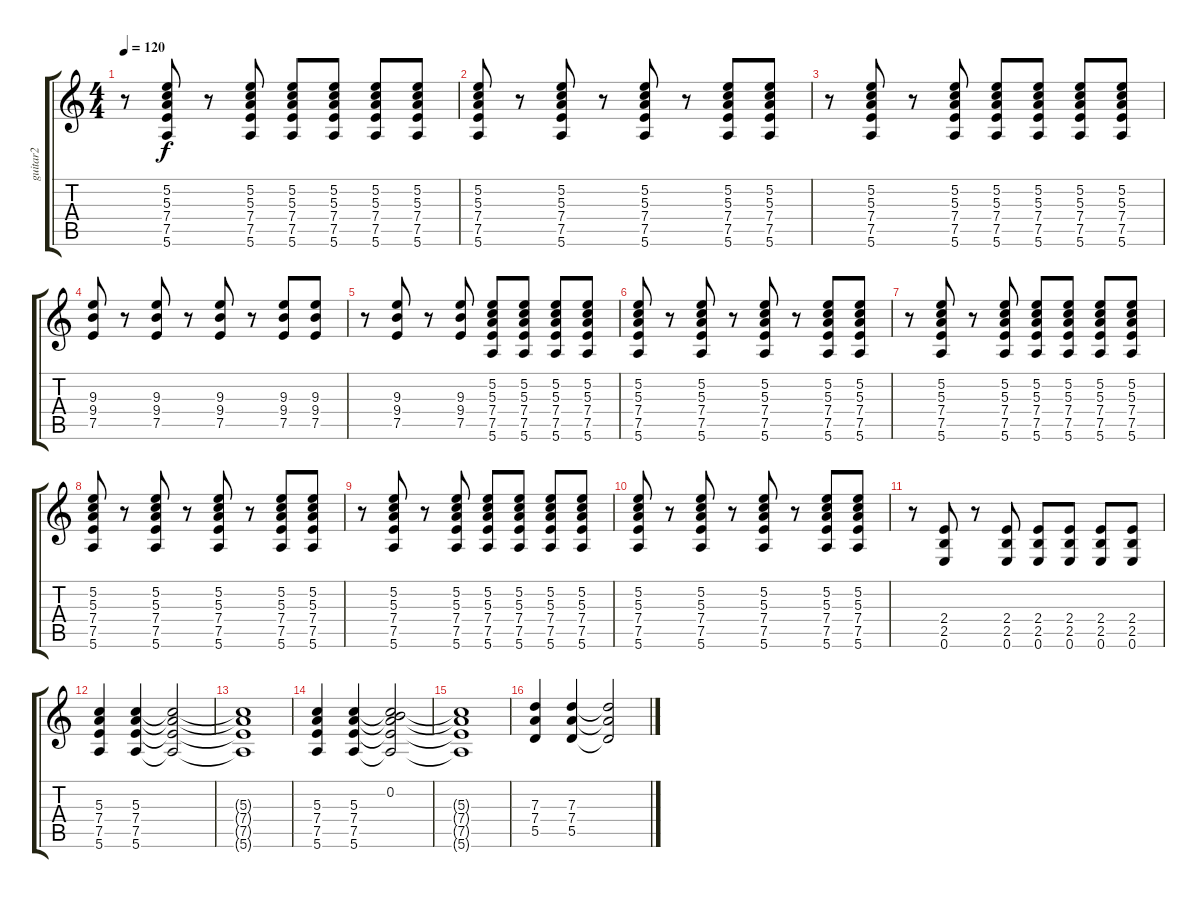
\track ("guitar2" "guitar2") {instrument distortionguitar}
\staff {score tabs}
\tuning (E4 B3 G3 D3 A2 E2) {hide}
\ts (4 4)
\tempo 120
\clef g2
\ks c
r.8{dy f} (5.2 5.3 7.4 7.5 5.6).8 r.8 (5.2 5.3 7.4 7.5 5.6).8 (5.2 5.3 7.4 7.5 5.6).8 (5.2 5.3 7.4 7.5 5.6).8 (5.2 5.3 7.4 7.5 5.6).8 (5.2 5.3 7.4 7.5 5.6).8 |
(5.2 5.3 7.4 7.5 5.6).8 r.8 (5.2 5.3 7.4 7.5 5.6).8 r.8 (5.2 5.3 7.4 7.5 5.6).8 r.8 (5.2 5.3 7.4 7.5 5.6).8 (5.2 5.3 7.4 7.5 5.6).8 |
r.8 (5.2 5.3 7.4 7.5 5.6).8 r.8 (5.2 5.3 7.4 7.5 5.6).8 (5.2 5.3 7.4 7.5 5.6).8 (5.2 5.3 7.4 7.5 5.6).8 (5.2 5.3 7.4 7.5 5.6).8 (5.2 5.3 7.4 7.5 5.6).8 |
(9.3 9.4 7.5).8 r.8 (9.3 9.4 7.5).8 r.8 (9.3 9.4 7.5).8 r.8 (9.3 9.4 7.5).8 (9.3 9.4 7.5).8 |
r.8 (9.3 9.4 7.5).8 r.8 (9.3 9.4 7.5).8 (5.2 5.3 7.4 7.5 5.6).8 (5.2 5.3 7.4 7.5 5.6).8 (5.2 5.3 7.4 7.5 5.6).8 (5.2 5.3 7.4 7.5 5.6).8 |
(5.2 5.3 7.4 7.5 5.6).8 r.8 (5.2 5.3 7.4 7.5 5.6).8 r.8 (5.2 5.3 7.4 7.5 5.6).8 r.8 (5.2 5.3 7.4 7.5 5.6).8 (5.2 5.3 7.4 7.5 5.6).8 |
r.8 (5.2 5.3 7.4 7.5 5.6).8 r.8 (5.2 5.3 7.4 7.5 5.6).8 (5.2 5.3 7.4 7.5 5.6).8 (5.2 5.3 7.4 7.5 5.6).8 (5.2 5.3 7.4 7.5 5.6).8 (5.2 5.3 7.4 7.5 5.6).8 |
(5.2 5.3 7.4 7.5 5.6).8 r.8 (5.2 5.3 7.4 7.5 5.6).8 r.8 (5.2 5.3 7.4 7.5 5.6).8 r.8 (5.2 5.3 7.4 7.5 5.6).8 (5.2 5.3 7.4 7.5 5.6).8 |
r.8 (5.2 5.3 7.4 7.5 5.6).8 r.8 (5.2 5.3 7.4 7.5 5.6).8 (5.2 5.3 7.4 7.5 5.6).8 (5.2 5.3 7.4 7.5 5.6).8 (5.2 5.3 7.4 7.5 5.6).8 (5.2 5.3 7.4 7.5 5.6).8 |
(5.2 5.3 7.4 7.5 5.6).8 r.8 (5.2 5.3 7.4 7.5 5.6).8 r.8 (5.2 5.3 7.4 7.5 5.6).8 r.8 (5.2 5.3 7.4 7.5 5.6).8 (5.2 5.3 7.4 7.5 5.6).8 |
r.8 (2.4 2.5 0.6).8 r.8 (2.4 2.5 0.6).8 (2.4 2.5 0.6).8 (2.4 2.5 0.6).8 (2.4 2.5 0.6).8 (2.4 2.5 0.6).8 |
(5.3 7.4 7.5 5.6).4 (5.3 7.4 7.5 5.6).4 (5.3{t} 7.4{t} 7.5{t} 5.6{t}).2 |
(5.3{t} 7.4{t} 7.5{t} 5.6{t}).1 |
(5.3 7.4 7.5 5.6).4 (5.3 7.4 7.5 5.6).4 (0.2 5.3{t} 7.4{t} 7.5{t} 5.6{t}).2 |
(5.3{t} 7.4{t} 7.5{t} 5.6{t}).1 |
(7.3 7.4 5.5).4 (7.3 7.4 5.5).4 (7.3{t} 7.4{t} 5.5{t}).2
